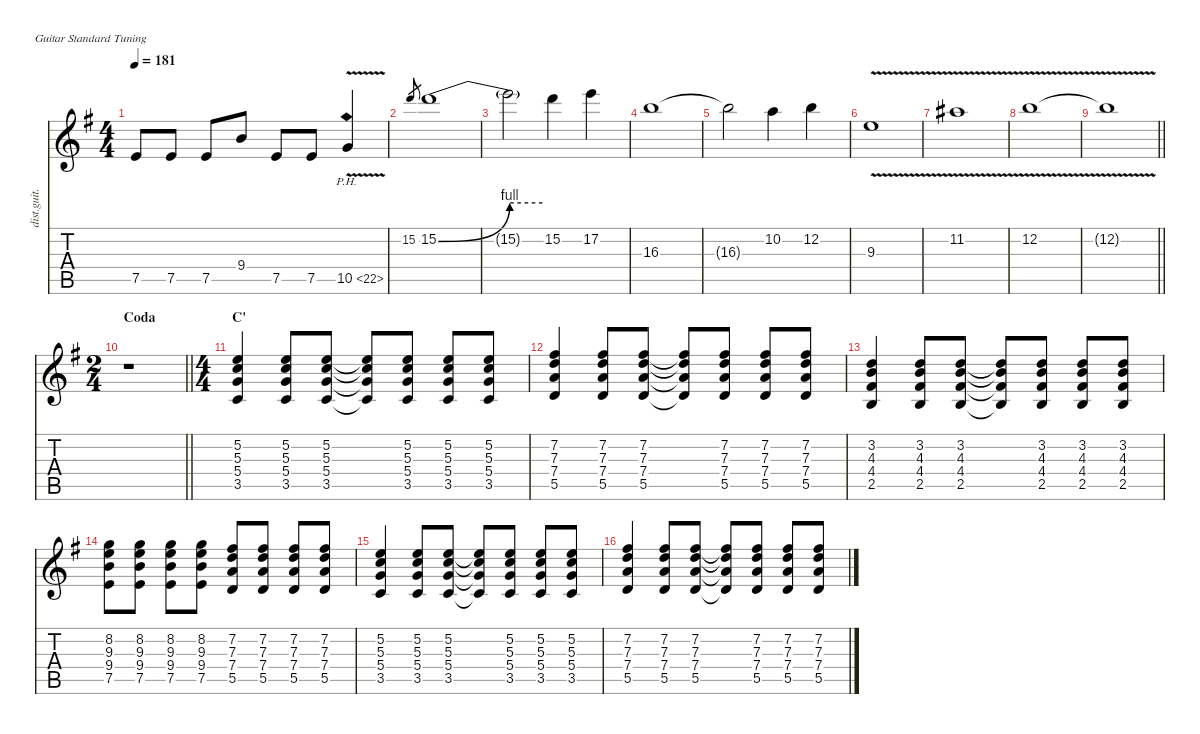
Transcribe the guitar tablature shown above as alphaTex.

\defaultSystemsLayout 4
\hideDynamics
\bracketExtendMode nobrackets
\track ("Guitar I" "dist.guit.") {instrument distortionguitar}
\staff {score tabs}
\tuning (E4 B3 G3 D3 A2 E2)
\ts (4 4)
\tempo 181
\clef g2
\ks g
7.5{acc forcenatural}.8{dy f} 7.5{acc forcenatural}.8 7.5{acc forcenatural}.8 9.4{acc forcenatural}.8 7.5{acc forcenatural}.8 7.5{acc forcenatural}.8 10.5{ph 12 v acc forcenatural}.4 |
15.2{acc forcenatural}.8{gr dy mf} 15.2{be (bend 0 0 60 4) acc forcenatural}.1{dy f} |
15.2{be (hold 0 4 60 4) t}.2 15.2{acc forcenatural}.4 17.2{acc forcenatural}.4 |
16.3{acc forcenatural}.1 |
16.3{t acc forcenatural}.2 10.2{acc forcenatural}.4 12.2{acc forcenatural}.4 |
9.3{v acc forcenatural}.1 |
11.2{v acc #}.1 |
12.2{v acc forcenatural}.1 |
\barLineRight lightlight
12.2{v t acc forcenatural}.1 |
\ts (2 4)
\beaming (8 2 2)
\section ("" "Coda")
\barLineRight lightlight
r.1 |
\ts (4 4)
\beaming (8 2 2 2 2)
\section ("" "C'")
(5.2{acc forcenatural} 5.3{acc forcenatural} 5.4{acc forcenatural} 3.5{acc forcenatural}).4 (5.2{acc forcenatural} 5.3{acc forcenatural} 5.4{acc forcenatural} 3.5{acc forcenatural}).8 (5.2{acc forcenatural} 5.3{acc forcenatural} 5.4{acc forcenatural} 3.5{acc forcenatural}).8 (5.2{t acc forcenatural} 5.3{t acc forcenatural} 5.4{t acc forcenatural} 3.5{t acc forcenatural}).8 (5.2{acc forcenatural} 5.3{acc forcenatural} 5.4{acc forcenatural} 3.5{acc forcenatural}).8 (5.2{acc forcenatural} 5.3{acc forcenatural} 5.4{acc forcenatural} 3.5{acc forcenatural}).8 (5.2{acc forcenatural} 5.3{acc forcenatural} 5.4{acc forcenatural} 3.5{acc forcenatural}).8 |
(7.2{acc #} 7.3{acc forcenatural} 7.4{acc forcenatural} 5.5{acc forcenatural}).4 (7.2{acc #} 7.3{acc forcenatural} 7.4{acc forcenatural} 5.5{acc forcenatural}).8 (7.2{acc #} 7.3{acc forcenatural} 7.4{acc forcenatural} 5.5{acc forcenatural}).8 (7.2{t acc #} 7.3{t acc forcenatural} 7.4{t acc forcenatural} 5.5{t acc forcenatural}).8 (7.2{acc #} 7.3{acc forcenatural} 7.4{acc forcenatural} 5.5{acc forcenatural}).8 (7.2{acc #} 7.3{acc forcenatural} 7.4{acc forcenatural} 5.5{acc forcenatural}).8 (7.2{acc #} 7.3{acc forcenatural} 7.4{acc forcenatural} 5.5{acc forcenatural}).8 |
(3.2{acc forcenatural} 4.3{acc forcenatural} 4.4{acc #} 2.5{acc forcenatural}).4 (3.2{acc forcenatural} 4.3{acc forcenatural} 4.4{acc #} 2.5{acc forcenatural}).8 (3.2{acc forcenatural} 4.3{acc forcenatural} 4.4{acc #} 2.5{acc forcenatural}).8 (3.2{t acc forcenatural} 4.3{t acc forcenatural} 4.4{t acc #} 2.5{t acc forcenatural}).8 (3.2{acc forcenatural} 4.3{acc forcenatural} 4.4{acc #} 2.5{acc forcenatural}).8 (3.2{acc forcenatural} 4.3{acc forcenatural} 4.4{acc #} 2.5{acc forcenatural}).8 (3.2{acc forcenatural} 4.3{acc forcenatural} 4.4{acc #} 2.5{acc forcenatural}).8 |
(8.2{acc forcenatural} 9.3{acc forcenatural} 9.4{acc forcenatural} 7.5{acc forcenatural}).8 (8.2{acc forcenatural} 9.3{acc forcenatural} 9.4{acc forcenatural} 7.5{acc forcenatural}).8 (8.2{acc forcenatural} 9.3{acc forcenatural} 9.4{acc forcenatural} 7.5{acc forcenatural}).8 (8.2{acc forcenatural} 9.3{acc forcenatural} 9.4{acc forcenatural} 7.5{acc forcenatural}).8 (7.2{acc #} 7.3{acc forcenatural} 7.4{acc forcenatural} 5.5{acc forcenatural}).8 (7.2{acc #} 7.3{acc forcenatural} 7.4{acc forcenatural} 5.5{acc forcenatural}).8 (7.2{acc #} 7.3{acc forcenatural} 7.4{acc forcenatural} 5.5{acc forcenatural}).8 (7.2{acc #} 7.3{acc forcenatural} 7.4{acc forcenatural} 5.5{acc forcenatural}).8 |
(5.2{acc forcenatural} 5.3{acc forcenatural} 5.4{acc forcenatural} 3.5{acc forcenatural}).4 (5.2{acc forcenatural} 5.3{acc forcenatural} 5.4{acc forcenatural} 3.5{acc forcenatural}).8 (5.2{acc forcenatural} 5.3{acc forcenatural} 5.4{acc forcenatural} 3.5{acc forcenatural}).8 (5.2{t acc forcenatural} 5.3{t acc forcenatural} 5.4{t acc forcenatural} 3.5{t acc forcenatural}).8 (5.2{acc forcenatural} 5.3{acc forcenatural} 5.4{acc forcenatural} 3.5{acc forcenatural}).8 (5.2{acc forcenatural} 5.3{acc forcenatural} 5.4{acc forcenatural} 3.5{acc forcenatural}).8 (5.2{acc forcenatural} 5.3{acc forcenatural} 5.4{acc forcenatural} 3.5{acc forcenatural}).8 |
(7.2{acc #} 7.3{acc forcenatural} 7.4{acc forcenatural} 5.5{acc forcenatural}).4 (7.2{acc #} 7.3{acc forcenatural} 7.4{acc forcenatural} 5.5{acc forcenatural}).8 (7.2{acc #} 7.3{acc forcenatural} 7.4{acc forcenatural} 5.5{acc forcenatural}).8 (7.2{t acc #} 7.3{t acc forcenatural} 7.4{t acc forcenatural} 5.5{t acc forcenatural}).8 (7.2{acc #} 7.3{acc forcenatural} 7.4{acc forcenatural} 5.5{acc forcenatural}).8 (7.2{acc #} 7.3{acc forcenatural} 7.4{acc forcenatural} 5.5{acc forcenatural}).8 (7.2{acc #} 7.3{acc forcenatural} 7.4{acc forcenatural} 5.5{acc forcenatural}).8
